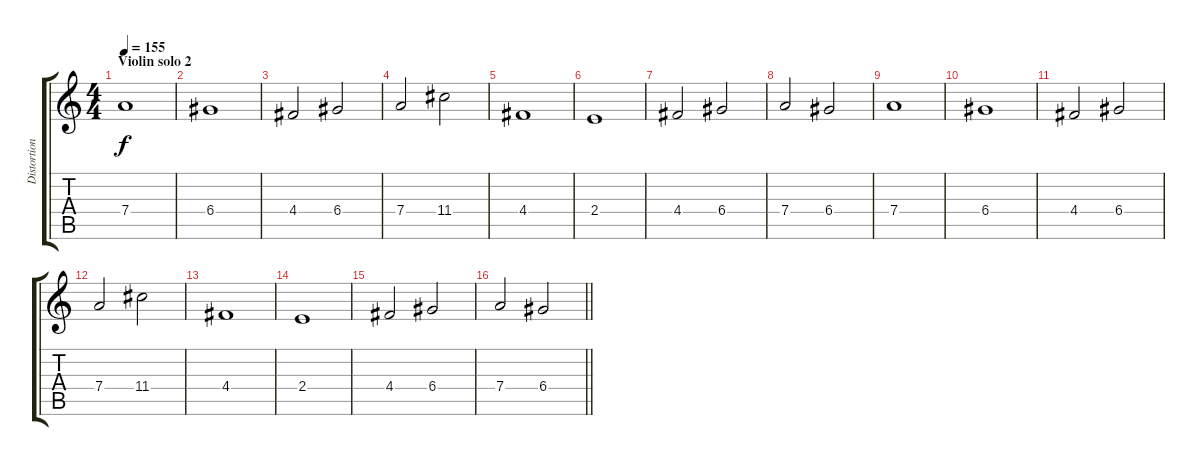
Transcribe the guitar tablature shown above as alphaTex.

\track ("Distortion Guitar" "Distortion") {instrument distortionguitar}
\staff {score tabs}
\tuning (E4 B3 G3 D3 A2 E2) {hide}
\ts (4 4)
\section ("" "Violin solo 2")
\tempo 155
\clef g2
\ks c
7.4.1{dy f} |
6.4.1 |
4.4.2 6.4.2 |
7.4.2 11.4.2 |
4.4.1 |
2.4.1 |
4.4.2 6.4.2 |
7.4.2 6.4.2 |
7.4.1 |
6.4.1 |
4.4.2 6.4.2 |
7.4.2 11.4.2 |
4.4.1 |
2.4.1 |
4.4.2 6.4.2 |
\barLineRight lightlight
7.4.2 6.4.2
